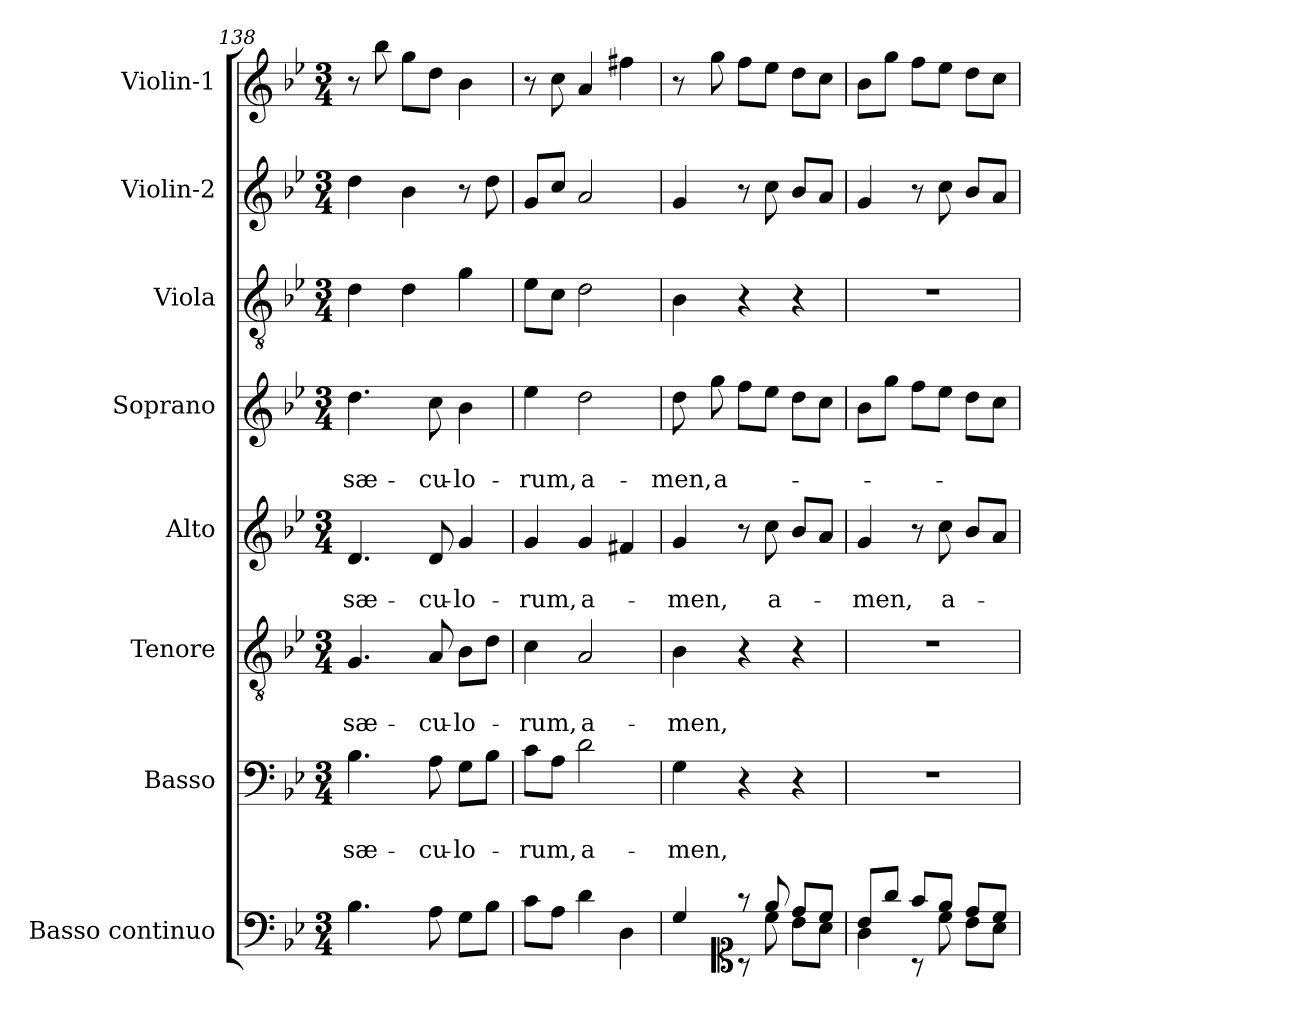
**kern	**kern	**text	**text	**kern	**text	**text	**kern	**text	**text	**kern	**text	**text	**kern	**kern	**kern
*part8	*part7	*part7	*part7	*part6	*part6	*part6	*part5	*part5	*part5	*part4	*part4	*part4	*part3	*part2	*part1
*staff8	*staff7	*staff7	*staff7	*staff6	*staff6	*staff6	*staff5	*staff5	*staff5	*staff4	*staff4	*staff4	*staff3	*staff2	*staff1
*I"Basso continuo	*I"Basso	*	*	*I"Tenore	*	*	*I"Alto	*	*	*I"Soprano	*	*	*I"Viola	*I"Violin-2	*I"Violin-1
*I'BC	*I'B	*	*	*I'T	*	*	*I'A	*	*	*I'S	*	*	*I'Va	*I'Vi-2	*I'Vi-1
*clefF4	*clefF4	*	*	*clefGv2	*	*	*clefG2	*	*	*clefG2	*	*	*clefGv2	*clefG2	*clefG2
*k[b-e-]	*k[b-e-]	*	*	*k[b-e-]	*	*	*k[b-e-]	*	*	*k[b-e-]	*	*	*k[b-e-]	*k[b-e-]	*k[b-e-]
*B-:	*B-:	*	*	*B-:	*	*	*B-:	*	*	*B-:	*	*	*B-:	*B-:	*B-:
*M3/4	*M3/4	*	*	*M3/4	*	*	*M3/4	*	*	*M3/4	*	*	*M3/4	*M3/4	*M3/4
=138	=138	=138	=138	=138	=138	=138	=138	=138	=138	=138	=138	=138	=138	=138	=138
!	!	!	!LO:LY:b	!	!	!LO:LY:b	!	!	!LO:LY:b	!	!	!LO:LY:b	!	!	!
4.B-\	4.B-\	.	sæ-	4.G/	.	sæ-	4.d/	.	sæ-	4.dd\	.	sæ-	4d\	4dd\	8r
.	.	.	.	.	.	.	.	.	.	.	.	.	.	.	8bb-\
.	.	.	.	.	.	.	.	.	.	.	.	.	4d\	4b-\	8gg\L
!	!	!	!LO:LY:b	!	!	!LO:LY:b	!	!	!LO:LY:b	!	!	!LO:LY:b	!	!	!
8A\	8A\	.	-cu-	8A/	.	-cu-	8d/	.	-cu-	8cc\	.	-cu-	.	.	8dd\J
!	!	!	!LO:LY:b	!	!	!LO:LY:b	!	!	!LO:LY:b	!	!	!LO:LY:b	!	!	!
8G\L	8G\L	.	-lo-	8B-\L	.	-lo-	4g/	.	-lo-	4b-\	.	-lo-	4g\	8r	4b-\
8B-\J	8B-\J	.	.	8d\J	.	.	.	.	.	.	.	.	.	8dd\	.
=139	=139	=139	=139	=139	=139	=139	=139	=139	=139	=139	=139	=139	=139	=139	=139
!	!	!	!LO:LY:b	!	!	!LO:LY:b	!	!	!LO:LY:b	!	!	!LO:LY:b	!	!	!
8c\L	8c\L	.	-rum,	4c\	.	-rum,	4g/	.	-rum,	4ee-\	.	-rum,	8e-\L	8g/L	8r
8A\J	8A\J	.	.	.	.	.	.	.	.	.	.	.	8c\J	8cc/J	8cc\
!	!	!	!LO:LY:b	!	!	!LO:LY:b	!	!	!LO:LY:b	!	!	!LO:LY:b	!	!	!
4d\	2d\	.	a-	2A/	.	a-	4g/	.	a-	2dd\	.	a-	2d\	2a/	4a/
4D\	.	.	.	.	.	.	4f#X/	.	.	.	.	.	.	.	4ff#X\
!!LO:LB:g=z
=140	=140	=140	=140	=140	=140	=140	=140	=140	=140	=140	=140	=140	=140	=140	=140
*^	*	*	*	*	*	*	*	*	*	*	*	*	*	*	*
!	!	!	!	!LO:LY:b	!	!	!LO:LY:b	!	!	!LO:LY:b	!	!	!LO:LY:b	!	!	!
4G/	4ryy	4G\	.	-men,	4B-\	.	-men,	4g/	.	-men,	8dd\	.	-men,	4B-\	4g/	8r
!	!	!	!	!	!	!	!	!	!	!	!	!	!LO:LY:b	!	!	!
.	.	.	.	.	.	.	.	.	.	.	8gg\	.	a-	.	.	8gg\
*clefC1	*	*	*	*	*	*	*	*	*	*	*	*	*	*	*	*
8rff	8rA	4r	.	.	4r	.	.	8r	.	.	8ff\L	.	.	4r	8r	8ff\L
!	!	!	!	!	!	!	!	!	!	!LO:LY:b	!	!	!	!	!	!
8ee-/	8cc\	.	.	.	.	.	.	8cc\	.	a-	8ee-\J	.	.	.	8cc\	8ee-\J
8dd/L	8b-\L	4r	.	.	4r	.	.	8b-/L	.	.	8dd\L	.	.	4r	8b-/L	8dd\L
8cc/J	8a\J	.	.	.	.	.	.	8a/J	.	.	8cc\J	.	.	.	8a/J	8cc\J
=141	=141	=141	=141	=141	=141	=141	=141	=141	=141	=141	=141	=141	=141	=141	=141	=141
!	!	!	!	!	!	!	!	!	!	!LO:LY:b	!	!	!	!	!	!
8b-/L	4g\	2.r	.	.	2.r	.	.	4g/	.	-men,	8b-\L	.	.	2.r	4g/	8b-\L
8gg/J	.	.	.	.	.	.	.	.	.	.	8gg\J	.	.	.	.	8gg\J
8ff/L	8rA	.	.	.	.	.	.	8r	.	.	8ff\L	.	.	.	8r	8ff\L
!	!	!	!	!	!	!	!	!	!	!LO:LY:b	!	!	!	!	!	!
8ee-/J	8cc\	.	.	.	.	.	.	8cc\	.	a-	8ee-\J	.	.	.	8cc\	8ee-\J
8dd/L	8b-\L	.	.	.	.	.	.	8b-/L	.	.	8dd\L	.	.	.	8b-/L	8dd\L
8cc/J	8a\J	.	.	.	.	.	.	8a/J	.	.	8cc\J	.	.	.	8a/J	8cc\J
*v	*v	*	*	*	*	*	*	*	*	*	*	*	*	*	*	*
=	=	=	=	=	=	=	=	=	=	=	=	=	=	=	=
*-	*-	*-	*-	*-	*-	*-	*-	*-	*-	*-	*-	*-	*-	*-	*-
